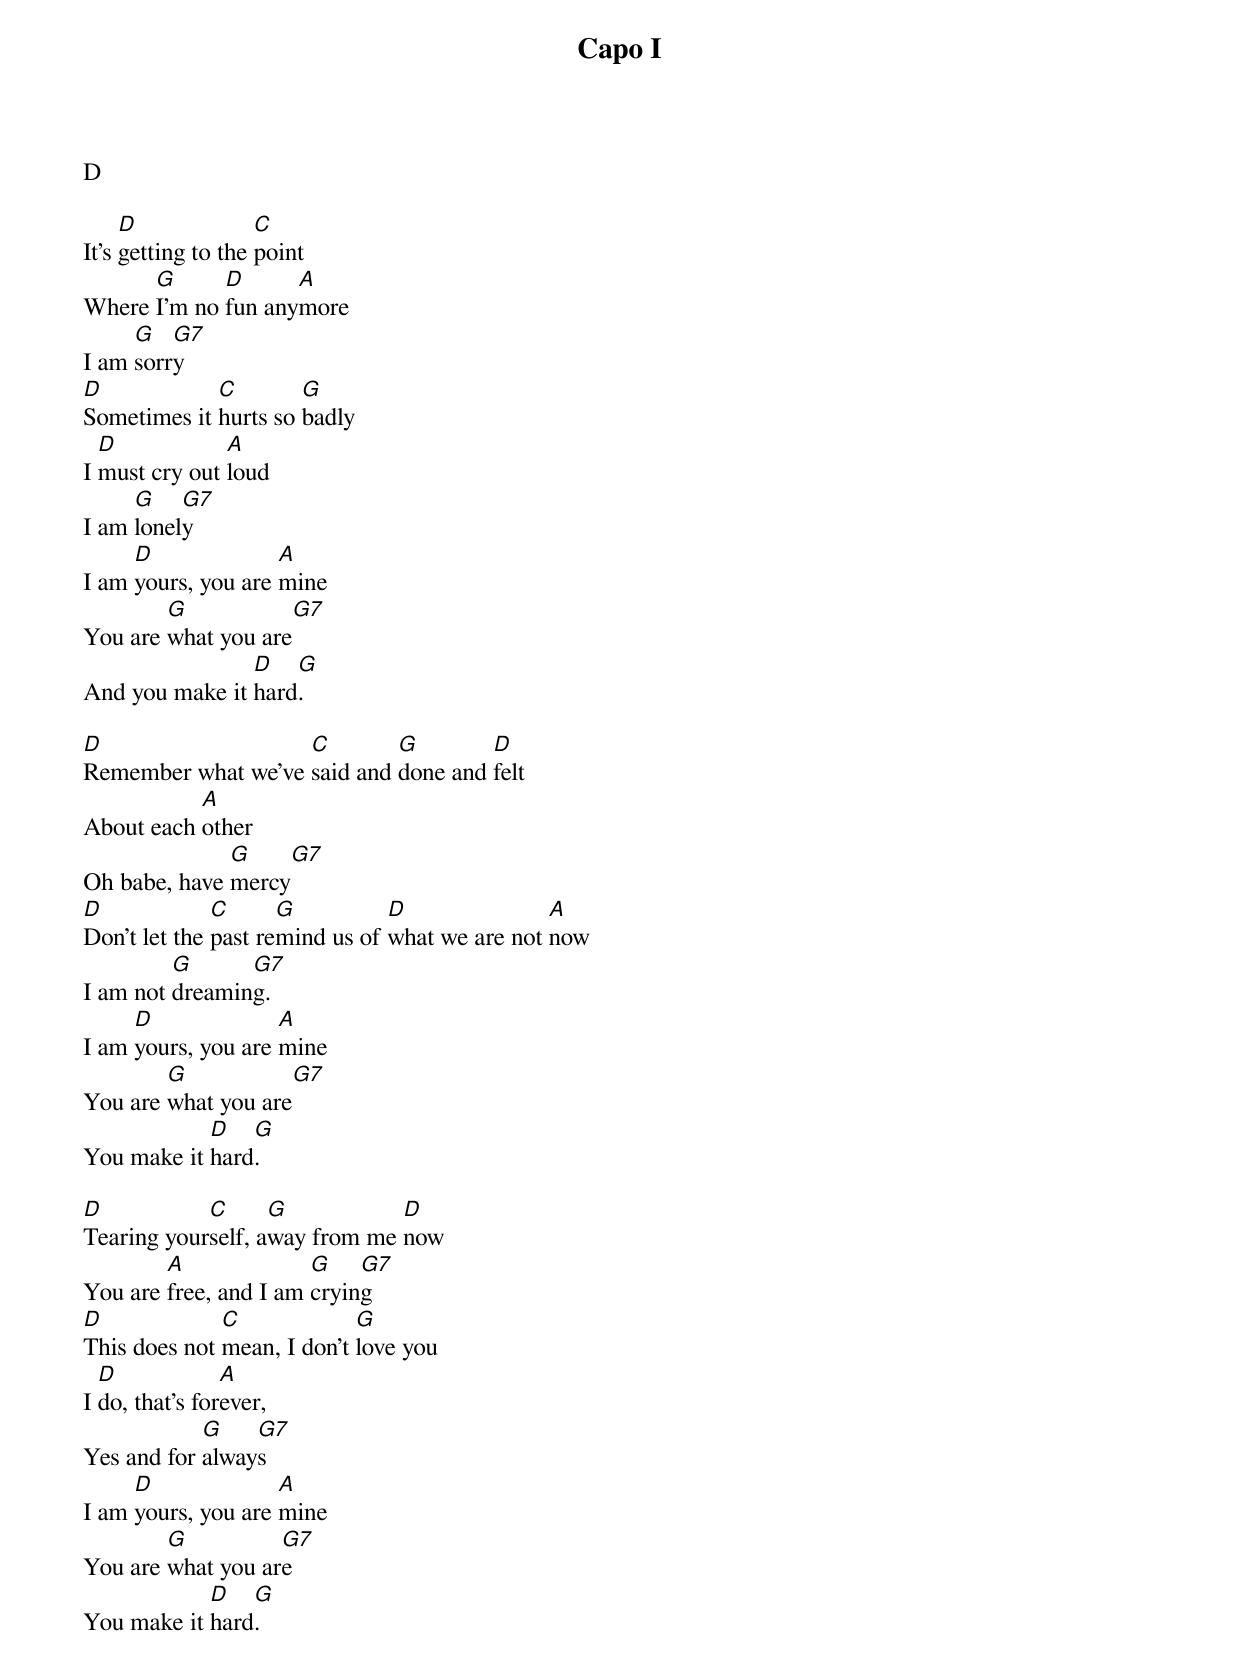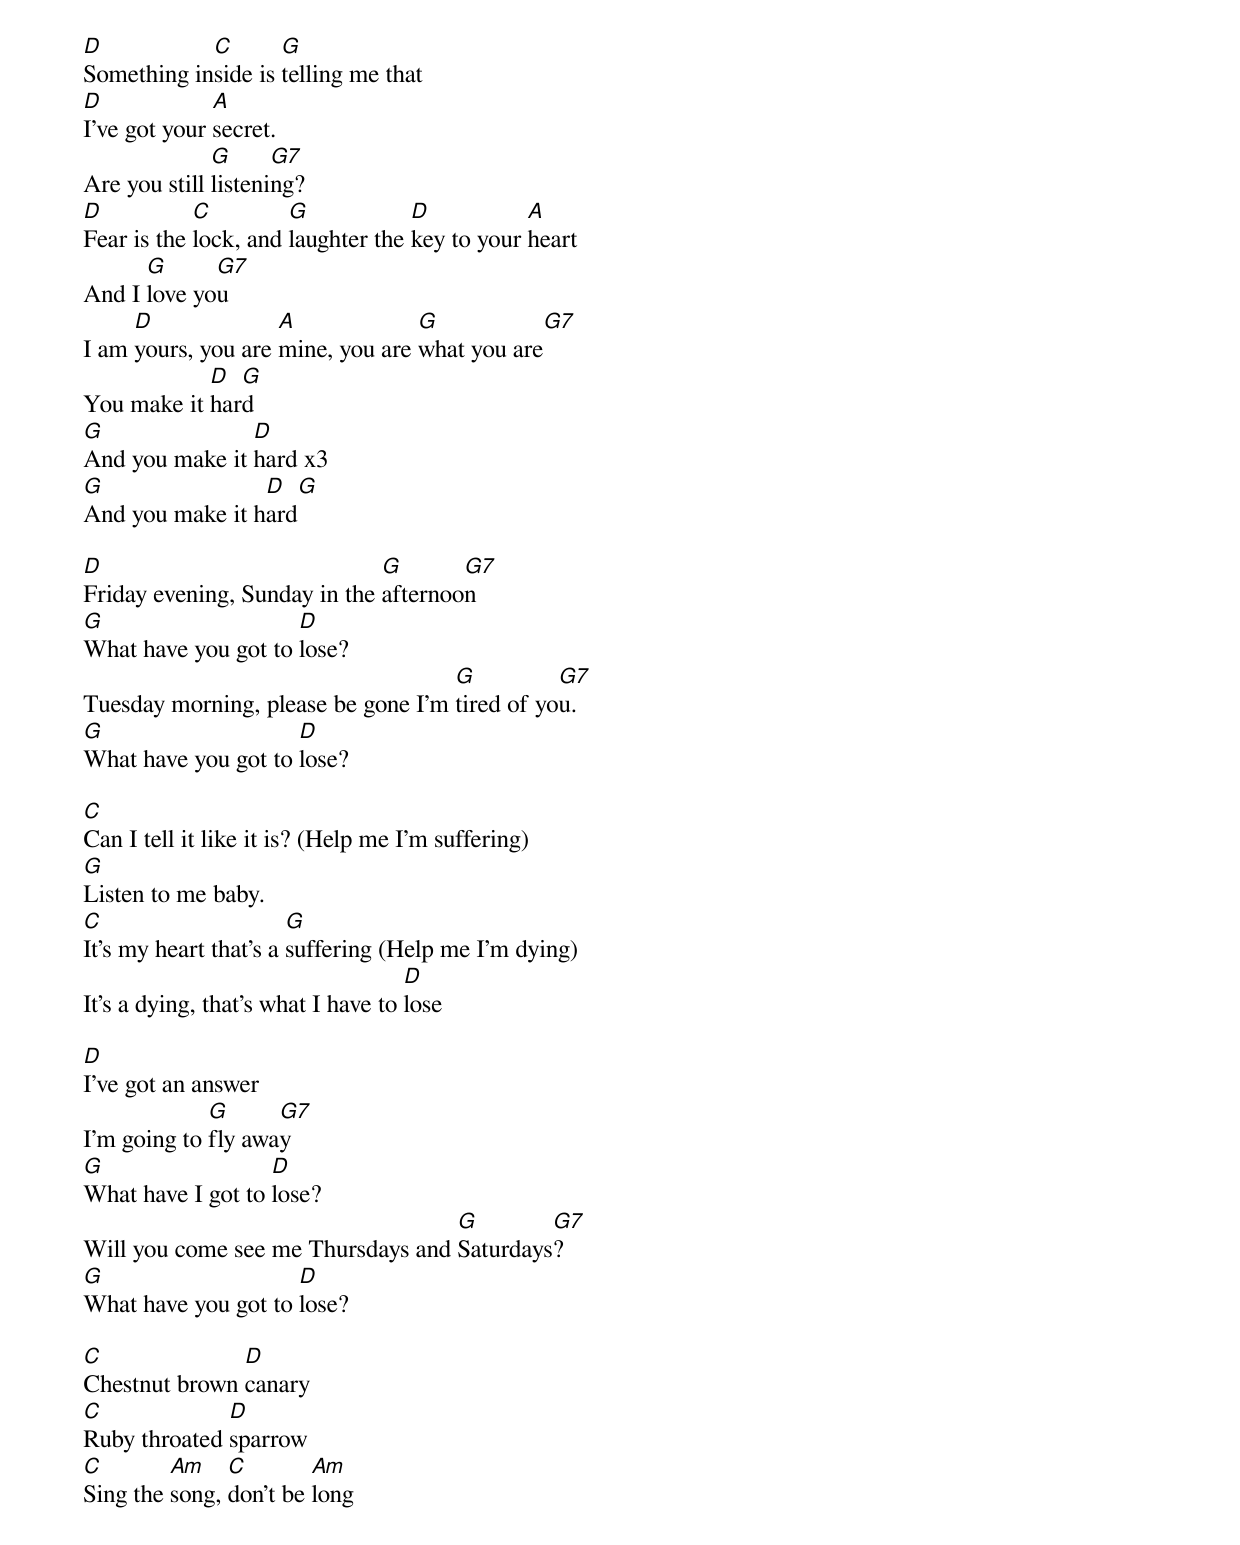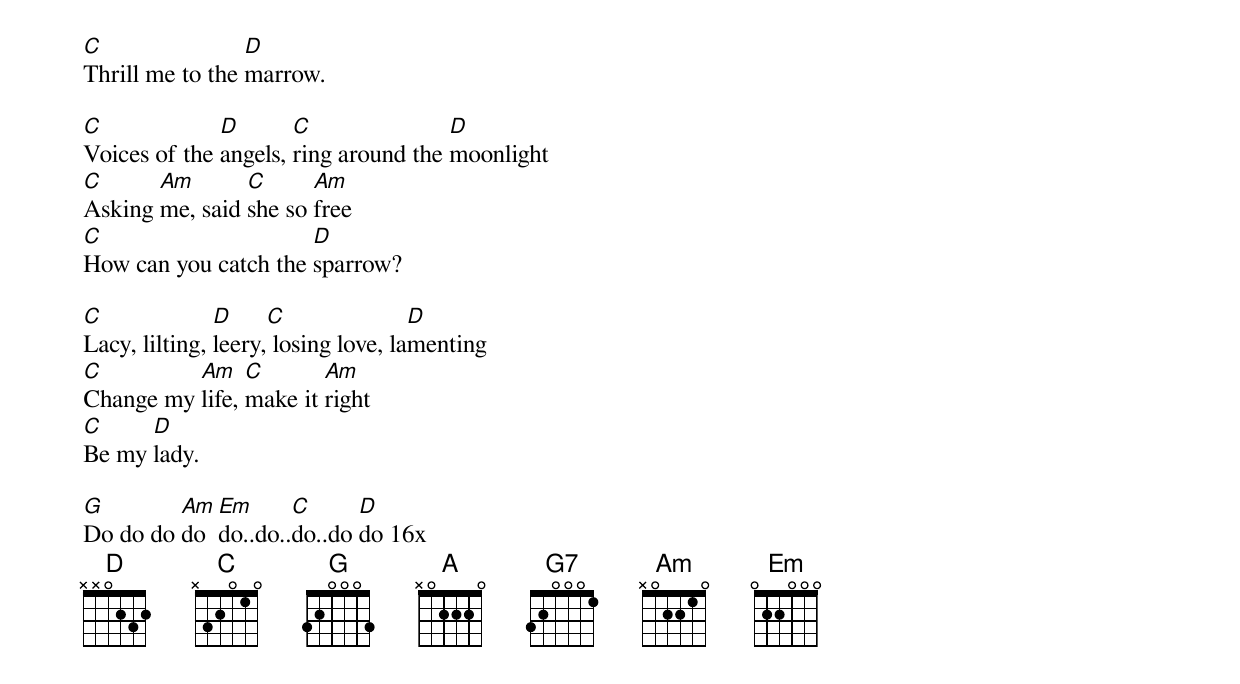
Capo I

D

     D              C
It's getting to the point
      G      D      A
Where I'm no fun anymore
     G   G7
I am sorry
D            C        G
Sometimes it hurts so badly
  D            A
I must cry out loud
     G    G7
I am lonely
     D              A
I am yours, you are mine
        G           G7
You are what you are
                D   G
And you make it hard.

D                   C        G        D
Remember what we've said and done and felt
           A
About each other
              G    G7
Oh babe, have mercy
D             C      G          D               A
Don't let the past remind us of what we are not now
         G      G7
I am not dreaming.
     D              A
I am yours, you are mine
        G           G7
You are what you are
            D   G
You make it hard.

D           C      G           D
Tearing yourself, away from me now
        A              G    G7
You are free, and I am crying
D             C             G
This does not mean, I don't love you
  D             A
I do, that's forever,
            G    G7
Yes and for always
     D              A
I am yours, you are mine
        G          G7
You are what you are
            D   G
You make it hard.

D           C       G
Something inside is telling me that
D             A
I've got your secret.
              G      G7
Are you still listening?
D           C         G            D           A
Fear is the lock, and laughter the key to your heart
      G      G7
And I love you
     D              A             G           G7
I am yours, you are mine, you are what you are
            D  G
You make it hard
G               D
And you make it hard x3
G                D  G
And you make it hard

D                             G       G7
Friday evening, Sunday in the afternoon
G                    D
What have you got to lose?
                                    G          G7
Tuesday morning, please be gone I'm tired of you.
G                    D
What have you got to lose?

C
Can I tell it like it is? (Help me I'm suffering)
G
Listen to me baby.
C                      G
It's my heart that's a suffering (Help me I'm dying)
                                    D
It's a dying, that's what I have to lose

D
I've got an answer
             G      G7
I'm going to fly away
G                  D
What have I got to lose?
                                   G        G7
Will you come see me Thursdays and Saturdays?
G                    D
What have you got to lose?

C              D
Chestnut brown canary
C             D
Ruby throated sparrow
C        Am    C        Am
Sing the song, don't be long
C                D
Thrill me to the marrow.

C             D       C               D
Voices of the angels, ring around the moonlight
C      Am       C      Am
Asking me, said she so free
C                     D
How can you catch the sparrow?

C              D     C               D
Lacy, lilting, leery, losing love, lamenting
C         Am    C       Am
Change my life, make it right
C     D
Be my lady.

G        Am  Em      C      D
Do do do do  do..do..do..do do 16x
